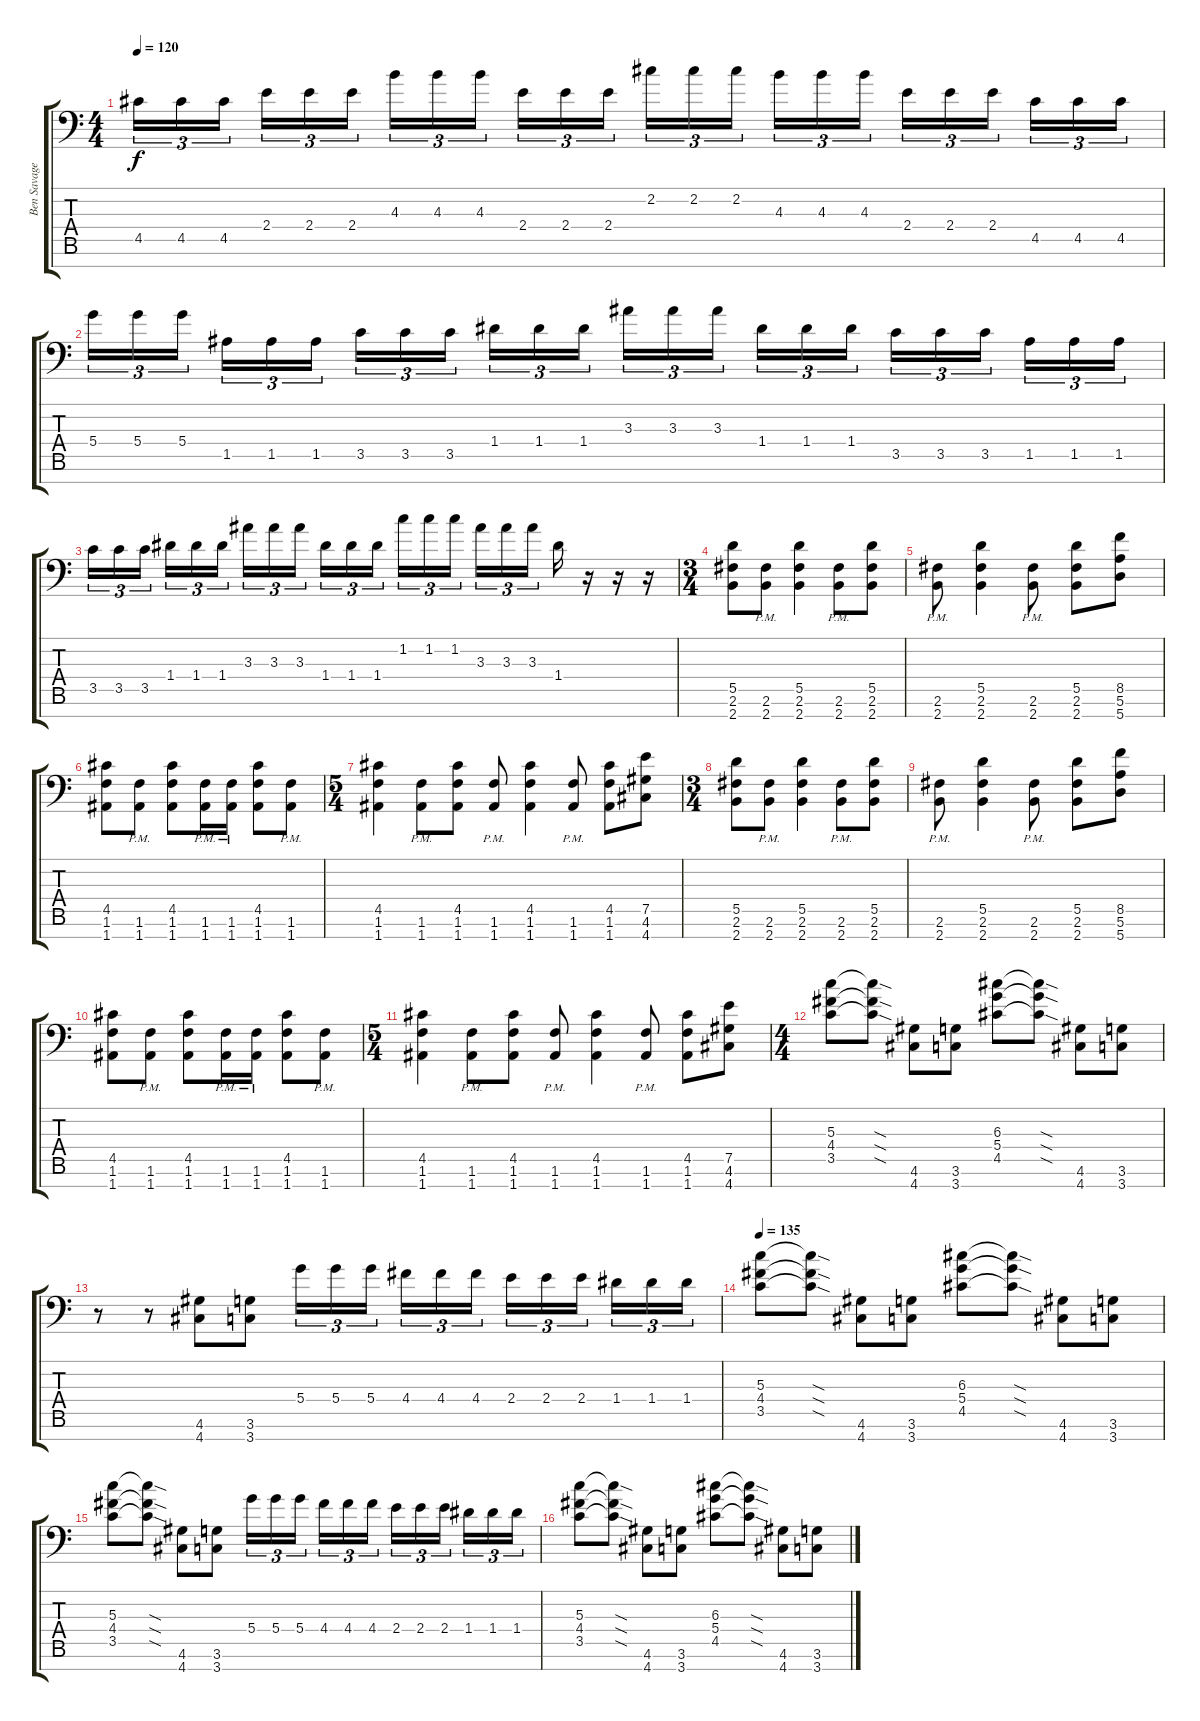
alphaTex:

\track ("Ben Savage" "Ben Savage") {instrument distortionguitar}
\staff {score tabs}
\tuning (E4 B3 G3 D3 A2 E2 A1) {hide}
\ts (4 4)
\tempo 120
\clef f4
\ks c
4.5.16{tu (3 2) dy f} 4.5.16{tu (3 2)} 4.5.16{tu (3 2) beam splitsecondary} 2.4.16{tu (3 2)} 2.4.16{tu (3 2)} 2.4.16{tu (3 2)} 4.3.16{tu (3 2)} 4.3.16{tu (3 2)} 4.3.16{tu (3 2) beam splitsecondary} 2.4.16{tu (3 2)} 2.4.16{tu (3 2)} 2.4.16{tu (3 2)} 2.2.16{tu (3 2)} 2.2.16{tu (3 2)} 2.2.16{tu (3 2) beam splitsecondary} 4.3.16{tu (3 2)} 4.3.16{tu (3 2)} 4.3.16{tu (3 2)} 2.4.16{tu (3 2)} 2.4.16{tu (3 2)} 2.4.16{tu (3 2) beam splitsecondary} 4.5.16{tu (3 2)} 4.5.16{tu (3 2)} 4.5.16{tu (3 2)} |
5.4.16{tu (3 2)} 5.4.16{tu (3 2)} 5.4.16{tu (3 2) beam splitsecondary} 1.5.16{tu (3 2)} 1.5.16{tu (3 2)} 1.5.16{tu (3 2)} 3.5.16{tu (3 2)} 3.5.16{tu (3 2)} 3.5.16{tu (3 2) beam splitsecondary} 1.4.16{tu (3 2)} 1.4.16{tu (3 2)} 1.4.16{tu (3 2)} 3.3.16{tu (3 2)} 3.3.16{tu (3 2)} 3.3.16{tu (3 2) beam splitsecondary} 1.4.16{tu (3 2)} 1.4.16{tu (3 2)} 1.4.16{tu (3 2)} 3.5.16{tu (3 2)} 3.5.16{tu (3 2)} 3.5.16{tu (3 2) beam splitsecondary} 1.5.16{tu (3 2)} 1.5.16{tu (3 2)} 1.5.16{tu (3 2)} |
3.5.16{tu (3 2)} 3.5.16{tu (3 2)} 3.5.16{tu (3 2) beam splitsecondary} 1.4.16{tu (3 2)} 1.4.16{tu (3 2)} 1.4.16{tu (3 2)} 3.3.16{tu (3 2)} 3.3.16{tu (3 2)} 3.3.16{tu (3 2) beam splitsecondary} 1.4.16{tu (3 2)} 1.4.16{tu (3 2)} 1.4.16{tu (3 2)} 1.2.16{tu (3 2)} 1.2.16{tu (3 2)} 1.2.16{tu (3 2) beam splitsecondary} 3.3.16{tu (3 2)} 3.3.16{tu (3 2)} 3.3.16{tu (3 2)} 1.4.16 r.16 r.16 r.16 |
\ts (3 4)
(5.5 2.6 2.7).8 (2.6{pm} 2.7{pm}).8 (5.5 2.6 2.7).4 (2.6{pm} 2.7{pm}).8 (5.5 2.6 2.7).8 |
(2.6{pm} 2.7{pm}).8 (5.5 2.6 2.7).4 (2.6{pm} 2.7{pm}).8 (5.5 2.6 2.7).8 (8.5 5.6 5.7).8 |
(4.5 1.6 1.7).8 (1.6{pm} 1.7{pm}).8 (4.5 1.6 1.7).8 (1.6{pm} 1.7{pm}).16 (1.6{pm} 1.7{pm}).16 (4.5 1.6 1.7).8 (1.6{pm} 1.7{pm}).8 |
\ts (5 4)
(4.5 1.6 1.7).4 (1.6{pm} 1.7{pm}).8 (4.5 1.6 1.7).8 (1.6{pm} 1.7{pm}).8 (4.5 1.6 1.7).4 (1.6{pm} 1.7{pm}).8 (4.5 1.6 1.7).8 (7.5 4.6 4.7).8 |
\ts (3 4)
(5.5 2.6 2.7).8 (2.6{pm} 2.7{pm}).8 (5.5 2.6 2.7).4 (2.6{pm} 2.7{pm}).8 (5.5 2.6 2.7).8 |
(2.6{pm} 2.7{pm}).8 (5.5 2.6 2.7).4 (2.6{pm} 2.7{pm}).8 (5.5 2.6 2.7).8 (8.5 5.6 5.7).8 |
(4.5 1.6 1.7).8 (1.6{pm} 1.7{pm}).8 (4.5 1.6 1.7).8 (1.6{pm} 1.7{pm}).16 (1.6{pm} 1.7{pm}).16 (4.5 1.6 1.7).8 (1.6{pm} 1.7{pm}).8 |
\ts (5 4)
(4.5 1.6 1.7).4 (1.6{pm} 1.7{pm}).8 (4.5 1.6 1.7).8 (1.6{pm} 1.7{pm}).8 (4.5 1.6 1.7).4 (1.6{pm} 1.7{pm}).8 (4.5 1.6 1.7).8 (7.5 4.6 4.7).8 |
\ts (4 4)
(5.3 4.4 3.5).8 (5.3{sod t} 4.4{sod t} 3.5{sod t}).8 (4.6 4.7).8 (3.6 3.7).8 (6.3 5.4 4.5).8 (6.3{sod t} 5.4{sod t} 4.5{sod t}).8 (4.6 4.7).8 (3.6 3.7).8 |
r.8 r.8 (4.6 4.7).8 (3.6 3.7).8 5.4.16{tu (3 2)} 5.4.16{tu (3 2)} 5.4.16{tu (3 2) beam splitsecondary} 4.4.16{tu (3 2)} 4.4.16{tu (3 2)} 4.4.16{tu (3 2)} 2.4.16{tu (3 2)} 2.4.16{tu (3 2)} 2.4.16{tu (3 2) beam splitsecondary} 1.4.16{tu (3 2)} 1.4.16{tu (3 2)} 1.4.16{tu (3 2)} |
\tempo 135
(5.3 4.4 3.5).8 (5.3{sod t} 4.4{sod t} 3.5{sod t}).8 (4.6 4.7).8 (3.6 3.7).8 (6.3 5.4 4.5).8 (6.3{sod t} 5.4{sod t} 4.5{sod t}).8 (4.6 4.7).8 (3.6 3.7).8 |
(5.3 4.4 3.5).8 (5.3{sod t} 4.4{sod t} 3.5{sod t}).8 (4.6 4.7).8 (3.6 3.7).8 5.4.16{tu (3 2)} 5.4.16{tu (3 2)} 5.4.16{tu (3 2) beam splitsecondary} 4.4.16{tu (3 2)} 4.4.16{tu (3 2)} 4.4.16{tu (3 2)} 2.4.16{tu (3 2)} 2.4.16{tu (3 2)} 2.4.16{tu (3 2) beam splitsecondary} 1.4.16{tu (3 2)} 1.4.16{tu (3 2)} 1.4.16{tu (3 2)} |
(5.3 4.4 3.5).8 (5.3{sod t} 4.4{sod t} 3.5{sod t}).8 (4.6 4.7).8 (3.6 3.7).8 (6.3 5.4 4.5).8 (6.3{sod t} 5.4{sod t} 4.5{sod t}).8 (4.6 4.7).8 (3.6 3.7).8
